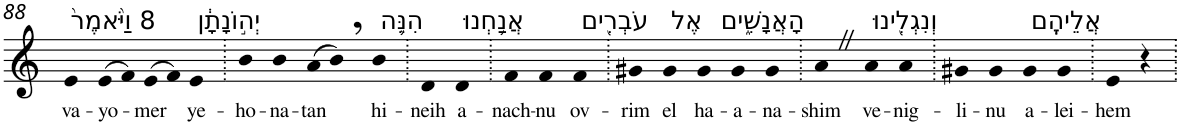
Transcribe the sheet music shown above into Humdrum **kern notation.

**kern	**text
*part1	*part1
*staff1	*staff1
*I"Piano	*
*I'Pno	*
!!LO:PB:g=z
*clefG2	*
*k[]	*
=88	=88
!LO:TX:a:t=8 וַיֹּ֙אמֶר֙	!
!	!LO:LY:b
4e	va-
!	!LO:LY:b
(>8e	-yo-
8f)	.
!	!LO:LY:b
(>8e	-mer
8f)	.
!LO:TX:a:t=יְה֣וֹנָתָ֔ן	!
!	!LO:LY:b
4e	ye-
=89.	=89.
!	!LO:LY:b
4b	-ho-
!	!LO:LY:b
4b	-na-
!	!LO:LY:b
(>8a	-tan
8b,)	.
!LO:TX:a:t=הִנֵּ֛ה	!
!	!LO:LY:b
4b	hi-
=90.	=90.
!	!LO:LY:b
4d	-neih
!LO:TX:a:t=אֲנַ֥חְנוּ	!
!	!LO:LY:b
4d	a-
=91.	=91.
!	!LO:LY:b
4f	-nach-
!	!LO:LY:b
4f	-nu
!LO:TX:a:t=עֹבְרִ֖ים	!
!	!LO:LY:b
4f	ov-
=92.	=92.
!	!LO:LY:b
4g#X	-rim
!LO:TX:a:t=אֶל	!
!	!LO:LY:b
4g#	el
!LO:TX:a:t=הָאֲנָשִׁ֑ים	!
!	!LO:LY:b
4g#	ha-
!	!LO:LY:b
4g#	-a-
!	!LO:LY:b
4g#	-na-
=93.	=93.
!	!LO:LY:b
4aZ	-shim
!LO:TX:a:t=וְנִגְלִ֖ינוּ	!
!	!LO:LY:b
4a	ve-
!	!LO:LY:b
4a	-nig-
=94.	=94.
!	!LO:LY:b
4g#X	-li-
!	!LO:LY:b
4g#	-nu
!LO:TX:a:t=אֲלֵיהֶֽם	!
!	!LO:LY:b
4g#	a-
!	!LO:LY:b
4g#	-lei-
=95.	=95.
!	!LO:LY:b
4e	-hem
4r	.
=.	=.
*-	*-
